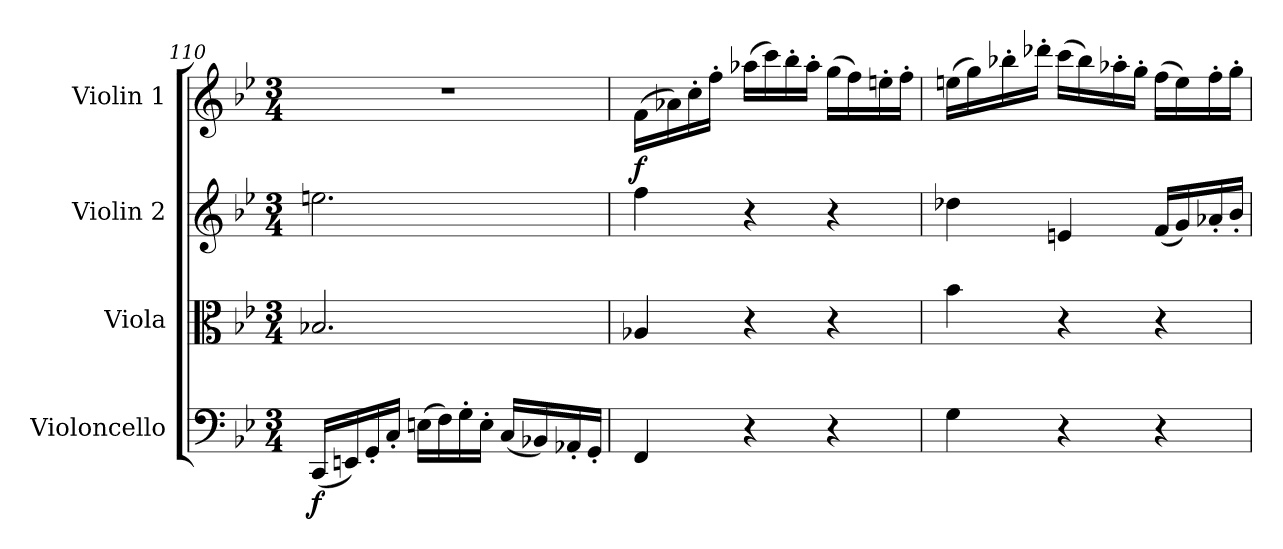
**kern	**dynam	**kern	**kern	**kern	**dynam
*part4	*part4	*part3	*part2	*part1	*part1
*staff4	*staff4	*staff3	*staff2	*staff1	*staff1
*I"Violoncello	*	*I"Viola	*I"Violin 2	*I"Violin 1	*
*I'Vc	*	*I'Vla	*I'Vln	*I'Vln	*
!!LO:PB:g=z
*clefF4	*	*clefC3	*clefG2	*clefG2	*
*k[b-e-]	*	*k[b-e-]	*k[b-e-]	*k[b-e-]	*
*M3/4	*	*M3/4	*M3/4	*M3/4	*
=110	=110	=110	=110	=110	=110
!	!LO:DY:b	!	!	!	!
(16CC/LL	f	2.B-X/	2.een\	2.r	.
16EEn/)	.	.	.	.	.
16GG'/	.	.	.	.	.
16C'/JJ	.	.	.	.	.
(16En\LL	.	.	.	.	.
16F\)	.	.	.	.	.
16G'\	.	.	.	.	.
16E'\JJ	.	.	.	.	.
(16C/LL	.	.	.	.	.
16BB-X/)	.	.	.	.	.
16AA-X'/	.	.	.	.	.
16GG'/JJ	.	.	.	.	.
=111	=111	=111	=111	=111	=111
!	!	!	!	!	!LO:DY:b
4FF/	.	4A-X/	4ff\	(16f\LL	f
.	.	.	.	16a-X\)	.
.	.	.	.	16cc'\	.
.	.	.	.	16ff'\JJ	.
4r	.	4r	4r	(16aa-X\LL	.
.	.	.	.	16ccc\)	.
.	.	.	.	16bb-'\	.
.	.	.	.	16aa-'\JJ	.
4r	.	4r	4r	(16gg\LL	.
.	.	.	.	16ff\)	.
.	.	.	.	16een'\	.
.	.	.	.	16ff'\JJ	.
=112	=112	=112	=112	=112	=112
4G\	.	4b-\	4dd-X\	(16een\LL	.
.	.	.	.	16gg\)	.
.	.	.	.	16bb-X'\	.
.	.	.	.	16ddd-X'\JJ	.
4r	.	4r	4en/	(16ccc\LL	.
.	.	.	.	16bb-\)	.
.	.	.	.	16aa-X'\	.
.	.	.	.	16gg'\JJ	.
4r	.	4r	(16f/LL	(16ff\LL	.
.	.	.	16g/)	16ee\)	.
.	.	.	16a-X'/	16ff'\	.
.	.	.	16b-'/JJ	16gg'\JJ	.
=	=	=	=	=	=
*-	*-	*-	*-	*-	*-
